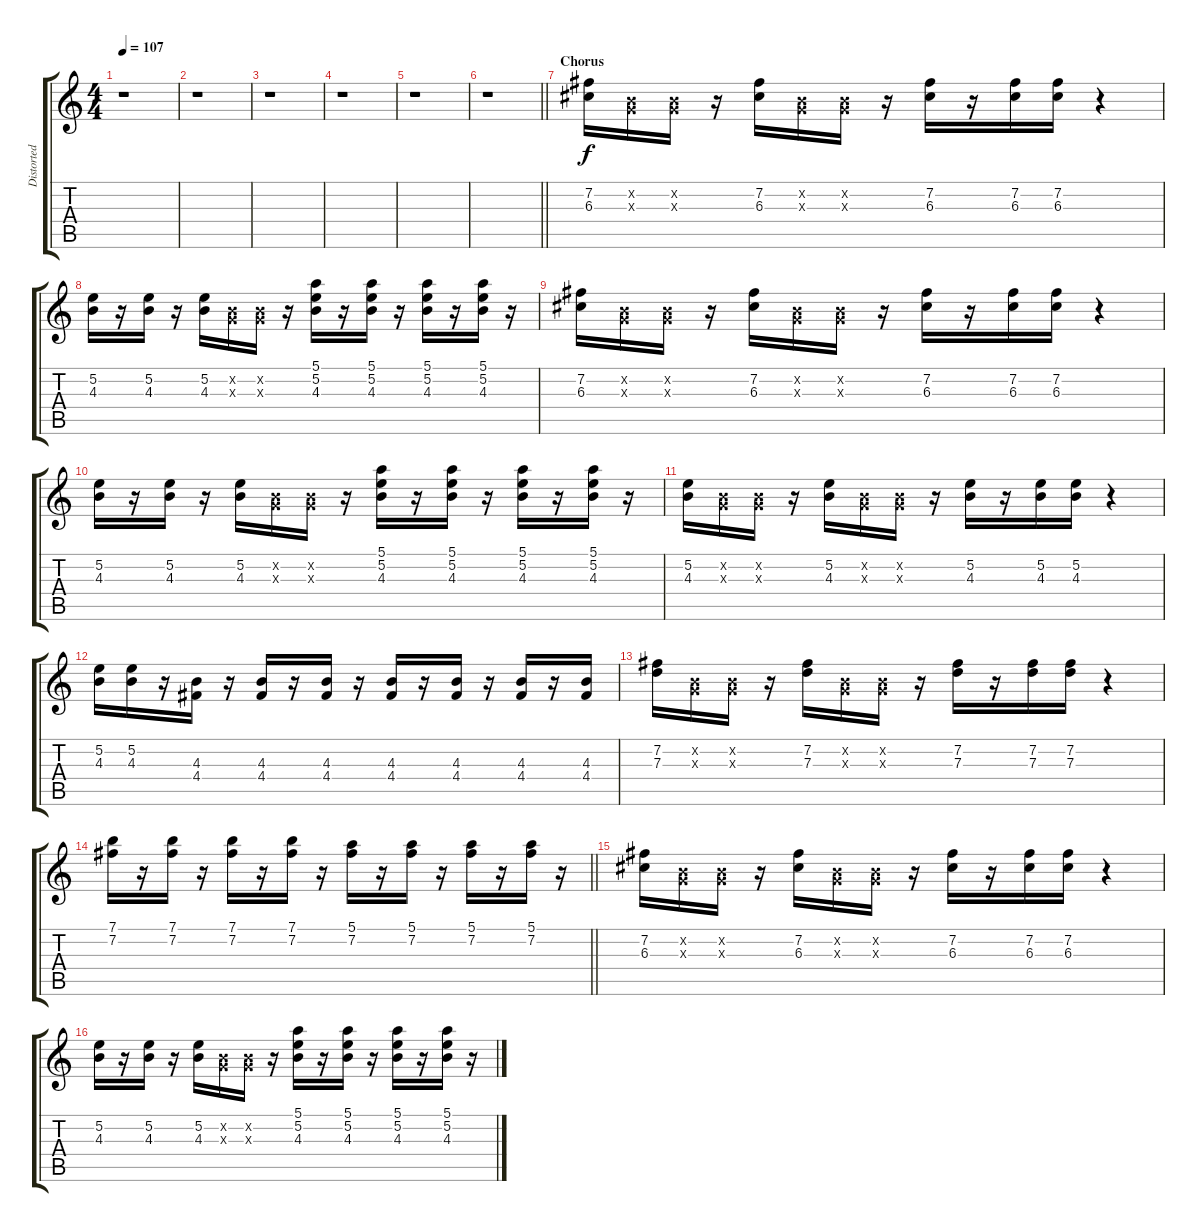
\track ("Distorted Guitar" "Distorted ") {instrument distortionguitar}
\staff {score tabs}
\tuning (E4 B3 G3 D3 A2 E2) {hide}
\ts (4 4)
\tempo 107
\clef g2
\ks c
r.1{dy f} |
r.1 |
r.1 |
r.1 |
r.1 |
\barLineRight lightlight
r.1 |
\section ("" "Chorus")
(7.2 6.3).16{volume 7} (0.2{x} 0.3{x}).16 (0.2{x} 0.3{x}).16 r.16 (7.2 6.3).16 (0.2{x} 0.3{x}).16 (0.2{x} 0.3{x}).16 r.16 (7.2 6.3).16 r.16 (7.2 6.3).16 (7.2 6.3).16 r.4 |
(5.2 4.3).16 r.16 (5.2 4.3).16 r.16 (5.2 4.3).16 (0.2{x} 0.3{x}).16 (0.2{x} 0.3{x}).16 r.16 (5.1 5.2 4.3).16 r.16 (5.1 5.2 4.3).16 r.16 (5.1 5.2 4.3).16 r.16 (5.1 5.2 4.3).16 r.16 |
(7.2 6.3).16 (0.2{x} 0.3{x}).16 (0.2{x} 0.3{x}).16 r.16 (7.2 6.3).16 (0.2{x} 0.3{x}).16 (0.2{x} 0.3{x}).16 r.16 (7.2 6.3).16 r.16 (7.2 6.3).16 (7.2 6.3).16 r.4 |
(5.2 4.3).16 r.16 (5.2 4.3).16 r.16 (5.2 4.3).16 (0.2{x} 0.3{x}).16 (0.2{x} 0.3{x}).16 r.16 (5.1 5.2 4.3).16 r.16 (5.1 5.2 4.3).16 r.16 (5.1 5.2 4.3).16 r.16 (5.1 5.2 4.3).16 r.16 |
(5.2 4.3).16 (0.2{x} 0.3{x}).16 (0.2{x} 0.3{x}).16 r.16 (5.2 4.3).16 (0.2{x} 0.3{x}).16 (0.2{x} 0.3{x}).16 r.16 (5.2 4.3).16 r.16 (5.2 4.3).16 (5.2 4.3).16 r.4 |
(5.2 4.3).16 (5.2 4.3).16 r.16 (4.3 4.4).16 r.16 (4.3 4.4).16 r.16 (4.3 4.4).16 r.16 (4.3 4.4).16 r.16 (4.3 4.4).16 r.16 (4.3 4.4).16 r.16 (4.3 4.4).16 |
(7.2 7.3).16 (0.2{x} 0.3{x}).16 (0.2{x} 0.3{x}).16 r.16 (7.2 7.3).16 (0.2{x} 0.3{x}).16 (0.2{x} 0.3{x}).16 r.16 (7.2 7.3).16 r.16 (7.2 7.3).16 (7.2 7.3).16 r.4 |
\barLineRight lightlight
(7.1 7.2).16 r.16 (7.1 7.2).16 r.16 (7.1 7.2).16 r.16 (7.1 7.2).16 r.16 (5.1 7.2).16 r.16 (5.1 7.2).16 r.16 (5.1 7.2).16 r.16 (5.1 7.2).16 r.16 |
(7.2 6.3).16 (0.2{x} 0.3{x}).16 (0.2{x} 0.3{x}).16 r.16 (7.2 6.3).16 (0.2{x} 0.3{x}).16 (0.2{x} 0.3{x}).16 r.16 (7.2 6.3).16 r.16 (7.2 6.3).16 (7.2 6.3).16 r.4 |
(5.2 4.3).16 r.16 (5.2 4.3).16 r.16 (5.2 4.3).16 (0.2{x} 0.3{x}).16 (0.2{x} 0.3{x}).16 r.16 (5.1 5.2 4.3).16 r.16 (5.1 5.2 4.3).16 r.16 (5.1 5.2 4.3).16 r.16 (5.1 5.2 4.3).16 r.16
